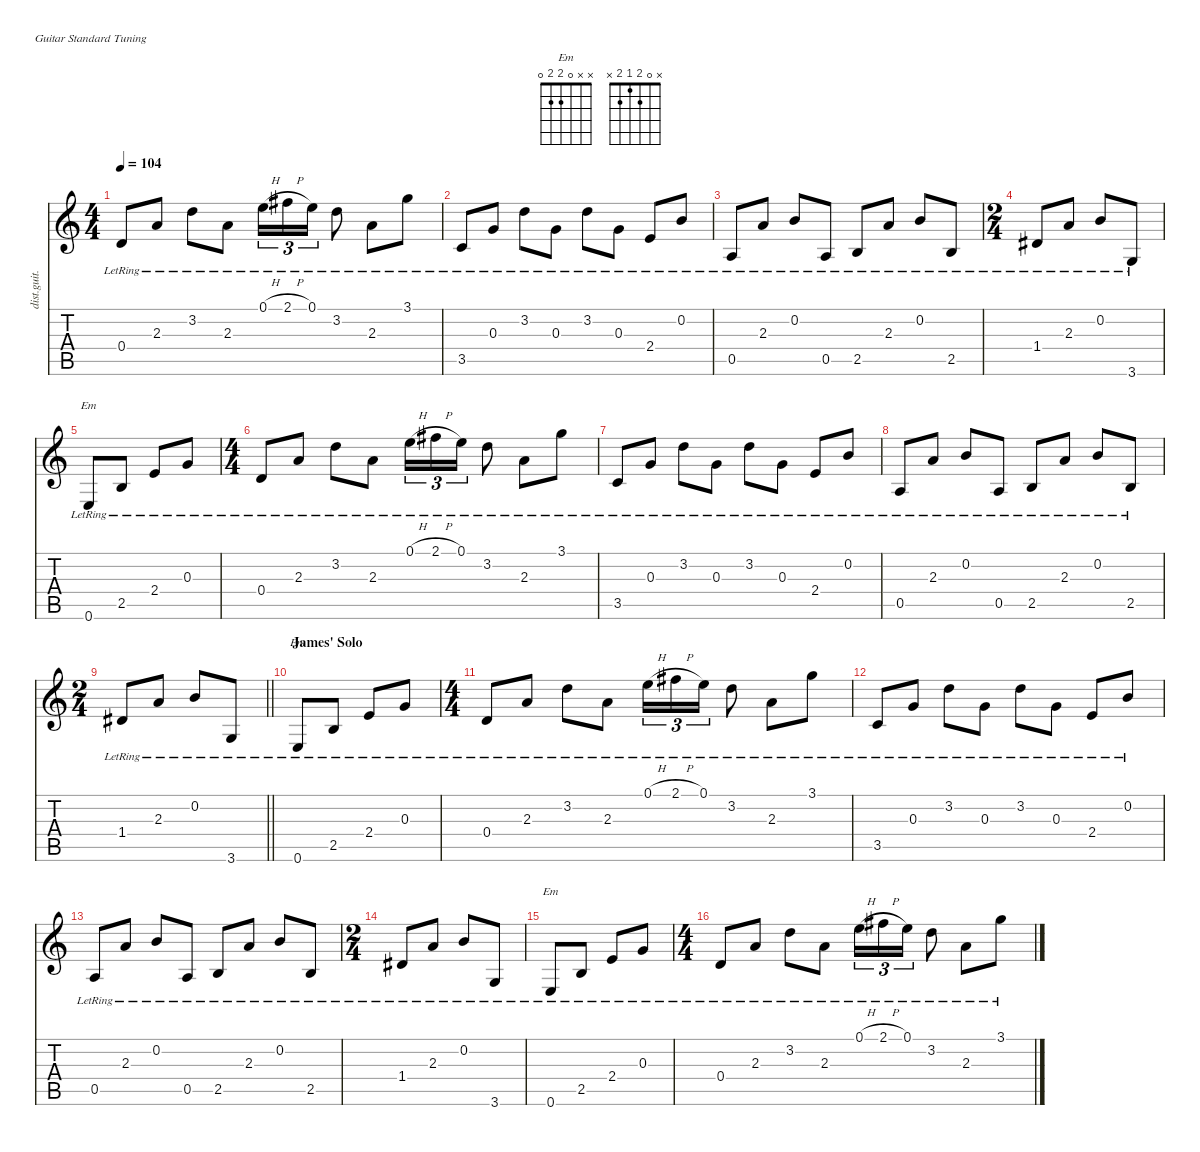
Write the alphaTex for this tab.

\defaultSystemsLayout 4
\hideDynamics
\bracketExtendMode nobrackets
\track ("Clean Guitar" "dist.guit.") {mute instrument distortionguitar}
\staff {score tabs}
\tuning (E4 B3 G3 D3 A2 E2)
\chord ("Em" x x 0 2 2 0)
\chord ("" 2 3 2 0 x x) {barre 2}
\chord ("" x 3 0 2 3 x)
\chord ("" x 0 2 1 2 x)
\ts (4 4)
\beaming (8 2 2 2 2)
\tempo 104
\clef g2
\ks c
0.4{lr}.8{ch "" dy fff beam Up} 2.3{lr}.8{beam Up} 3.2{lr}.8{beam Down} 2.3{lr}.8{beam Down} 0.1{h lr}.16{tu (3 2) beam Down} 2.1{h lr acc #}.16{tu (3 2) beam Down} 0.1{lr}.16{tu (3 2) beam Down} 3.2{lr}.8{beam Down} 2.3{lr}.8{beam Down} 3.1{lr}.8{beam Down} |
3.5{lr}.8{ch "" beam Up} 0.3{lr}.8{beam Up} 3.2{lr}.8{beam Down} 0.3{lr}.8{beam Down} 3.2{lr}.8{beam Down} 0.3{lr}.8{beam Down} 2.4{lr}.8{beam Up} 0.2{lr}.8{beam Up} |
0.5{lr}.8{ch "" beam Up} 2.3{lr}.8{beam Up} 0.2{lr}.8{beam Up} 0.5{lr}.8{beam Up} 2.5{lr}.8{beam Up} 2.3{lr}.8{beam Up} 0.2{lr}.8{beam Up} 2.5{lr}.8{beam Up} |
\ts (2 4)
\beaming (8 2 2)
1.4{lr acc #}.8{beam Up} 2.3{lr}.8{beam Up} 0.2{lr}.8{beam Up} 3.6{lr}.8{beam Up} |
0.6{lr}.8{ch "Em" beam Up} 2.5{lr}.8{beam Up} 2.4{lr}.8{beam Up} 0.3{lr}.8{beam Up} |
\ts (4 4)
\beaming (8 2 2 2 2)
0.4{lr}.8{ch "" beam Up} 2.3{lr}.8{beam Up} 3.2{lr}.8{beam Down} 2.3{lr}.8{beam Down} 0.1{h lr}.16{tu (3 2) beam Down} 2.1{h lr acc #}.16{tu (3 2) beam Down} 0.1{lr}.16{tu (3 2) beam Down} 3.2{lr}.8{beam Down} 2.3{lr}.8{beam Down} 3.1{lr}.8{beam Down} |
3.5{lr}.8{ch "" beam Up} 0.3{lr}.8{beam Up} 3.2{lr}.8{beam Down} 0.3{lr}.8{beam Down} 3.2{lr}.8{beam Down} 0.3{lr}.8{beam Down} 2.4{lr}.8{beam Up} 0.2{lr}.8{beam Up} |
0.5{lr}.8{ch "" beam Up} 2.3{lr}.8{beam Up} 0.2{lr}.8{beam Up} 0.5{lr}.8{beam Up} 2.5{lr}.8{beam Up} 2.3{lr}.8{beam Up} 0.2{lr}.8{beam Up} 2.5{lr}.8{beam Up} |
\ts (2 4)
\beaming (8 2 2)
\barLineRight lightlight
1.4{lr acc #}.8{beam Up} 2.3{lr}.8{beam Up} 0.2{lr}.8{beam Up} 3.6{lr}.8{beam Up} |
\section ("" "James' Solo")
0.6{lr}.8{ch "Em" beam Up} 2.5{lr}.8{beam Up} 2.4{lr}.8{beam Up} 0.3{lr}.8{beam Up} |
\ts (4 4)
\beaming (8 2 2 2 2)
0.4{lr}.8{ch "" beam Up} 2.3{lr}.8{beam Up} 3.2{lr}.8{beam Down} 2.3{lr}.8{beam Down} 0.1{h lr}.16{tu (3 2) beam Down} 2.1{h lr acc #}.16{tu (3 2) beam Down} 0.1{lr}.16{tu (3 2) beam Down} 3.2{lr}.8{beam Down} 2.3{lr}.8{beam Down} 3.1{lr}.8{beam Down} |
3.5{lr}.8{ch "" beam Up} 0.3{lr}.8{beam Up} 3.2{lr}.8{beam Down} 0.3{lr}.8{beam Down} 3.2{lr}.8{beam Down} 0.3{lr}.8{beam Down} 2.4{lr}.8{beam Up} 0.2{lr}.8{beam Up} |
0.5{lr}.8{ch "" beam Up} 2.3{lr}.8{beam Up} 0.2{lr}.8{beam Up} 0.5{lr}.8{beam Up} 2.5{lr}.8{beam Up} 2.3{lr}.8{beam Up} 0.2{lr}.8{beam Up} 2.5{lr}.8{beam Up} |
\ts (2 4)
\beaming (8 2 2)
1.4{lr acc #}.8{beam Up} 2.3{lr}.8{beam Up} 0.2{lr}.8{beam Up} 3.6{lr}.8{beam Up} |
0.6{lr}.8{ch "Em" beam Up} 2.5{lr}.8{beam Up} 2.4{lr}.8{beam Up} 0.3{lr}.8{beam Up} |
\ts (4 4)
\beaming (8 2 2 2 2)
0.4{lr}.8{ch "" beam Up} 2.3{lr}.8{beam Up} 3.2{lr}.8{beam Down} 2.3{lr}.8{beam Down} 0.1{h lr}.16{tu (3 2) beam Down} 2.1{h lr acc #}.16{tu (3 2) beam Down} 0.1{lr}.16{tu (3 2) beam Down} 3.2{lr}.8{beam Down} 2.3{lr}.8{beam Down} 3.1{lr}.8{beam Down}
